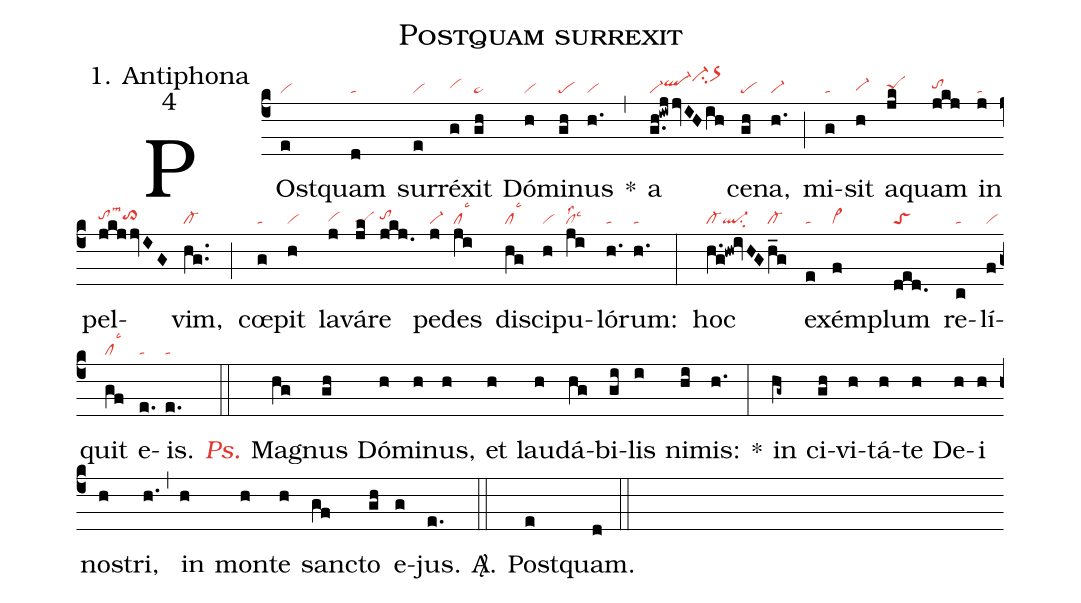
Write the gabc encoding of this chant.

name: Postquam surrexit;
office-part: 1. Antiphona;
mode: 4;
nabc-lines: 1;
%%
(c4)
POst(e|vi)quam(d|ta) sur(e|vi)réx(g|vihh)it(gh|ta>) Dó(h|vi)mi(gh|pe)nus(h.|vi) *(,)
a(g.h!iwjjvIHih|vi-ql-hici-hkor>hk) ce(gh|pe)na,(h.|vi-) (;)
mi(g|ta)sit(h|vi-hg) a(jk|peShh)quam(jkj|tohh) in(j|ta) pel(jkj|tohhlsm3|jvIG|``to>hh)vim,(hg..|cl-) (;)
cœ(g|ta)pit(h|vi) la(j|vihg)vá(jk|peS)re(jkj.|tohh) pe(j|vi-)des(ji|cllsc3) di(hg|cllsc3)sci(h|vi)pu(ji|cllsc3lss2)ló(h.|ta)rum:(h.|ta) (:)
hoc(h.g!hw!ivHG|cl-ql-su2|h_g|cl-) ex(e|ta)ém(f|vi>)plum(ded.|toS) re(c|ta)lí(f|vi)quit(gf|cllsc3) e(e.|ta)is.(e.|ta) <c><i>Ps.</i></c>(::)
Mag(hg)nus(gh) Dó(h)mi(h)nus,(h) et(h) lau(h)dá(hg)bi(gi)lis(i) ni(hi)mis:(h.) *(:)
in(hg~) ci(gh)vi(h)tá(h)te(h) De(h)i(h) no(h)stri,(h.) (,)
in(h) mon(h)te(h) san(gf)cto(gh) e(g)jus.(e.) <sp>A/</sp>.(::)
Post(e)quam.(d) (::)
